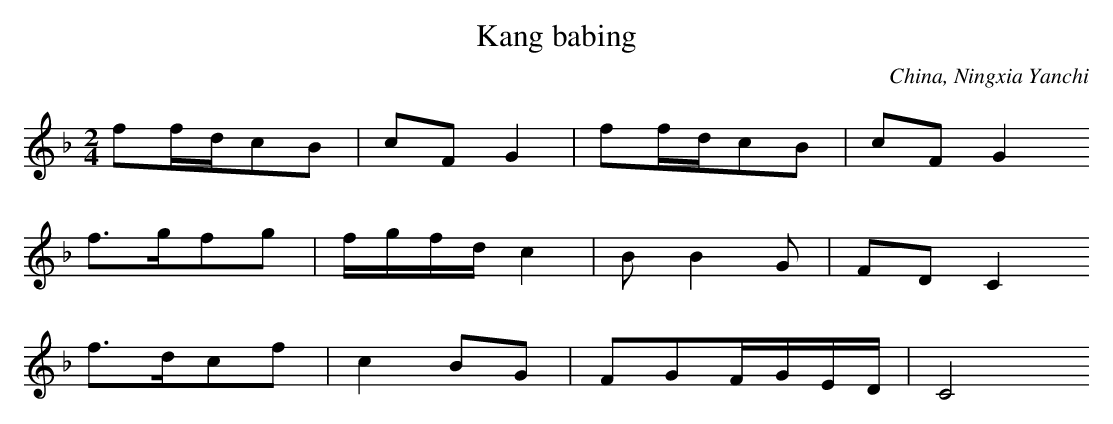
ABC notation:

X:1
T: Kang babing
O: China, Ningxia Yanchi
M: 2/4
L: 1/16
K: F
f2fdc2B2 | c2F2G4 | f2fdc2B2 | c2F2G4
f3gf2g2 | fgfdc4 | B2B4G2 | F2D2C4
f3dc2f2 | c4B2G2 | F2G2FGED | C8
